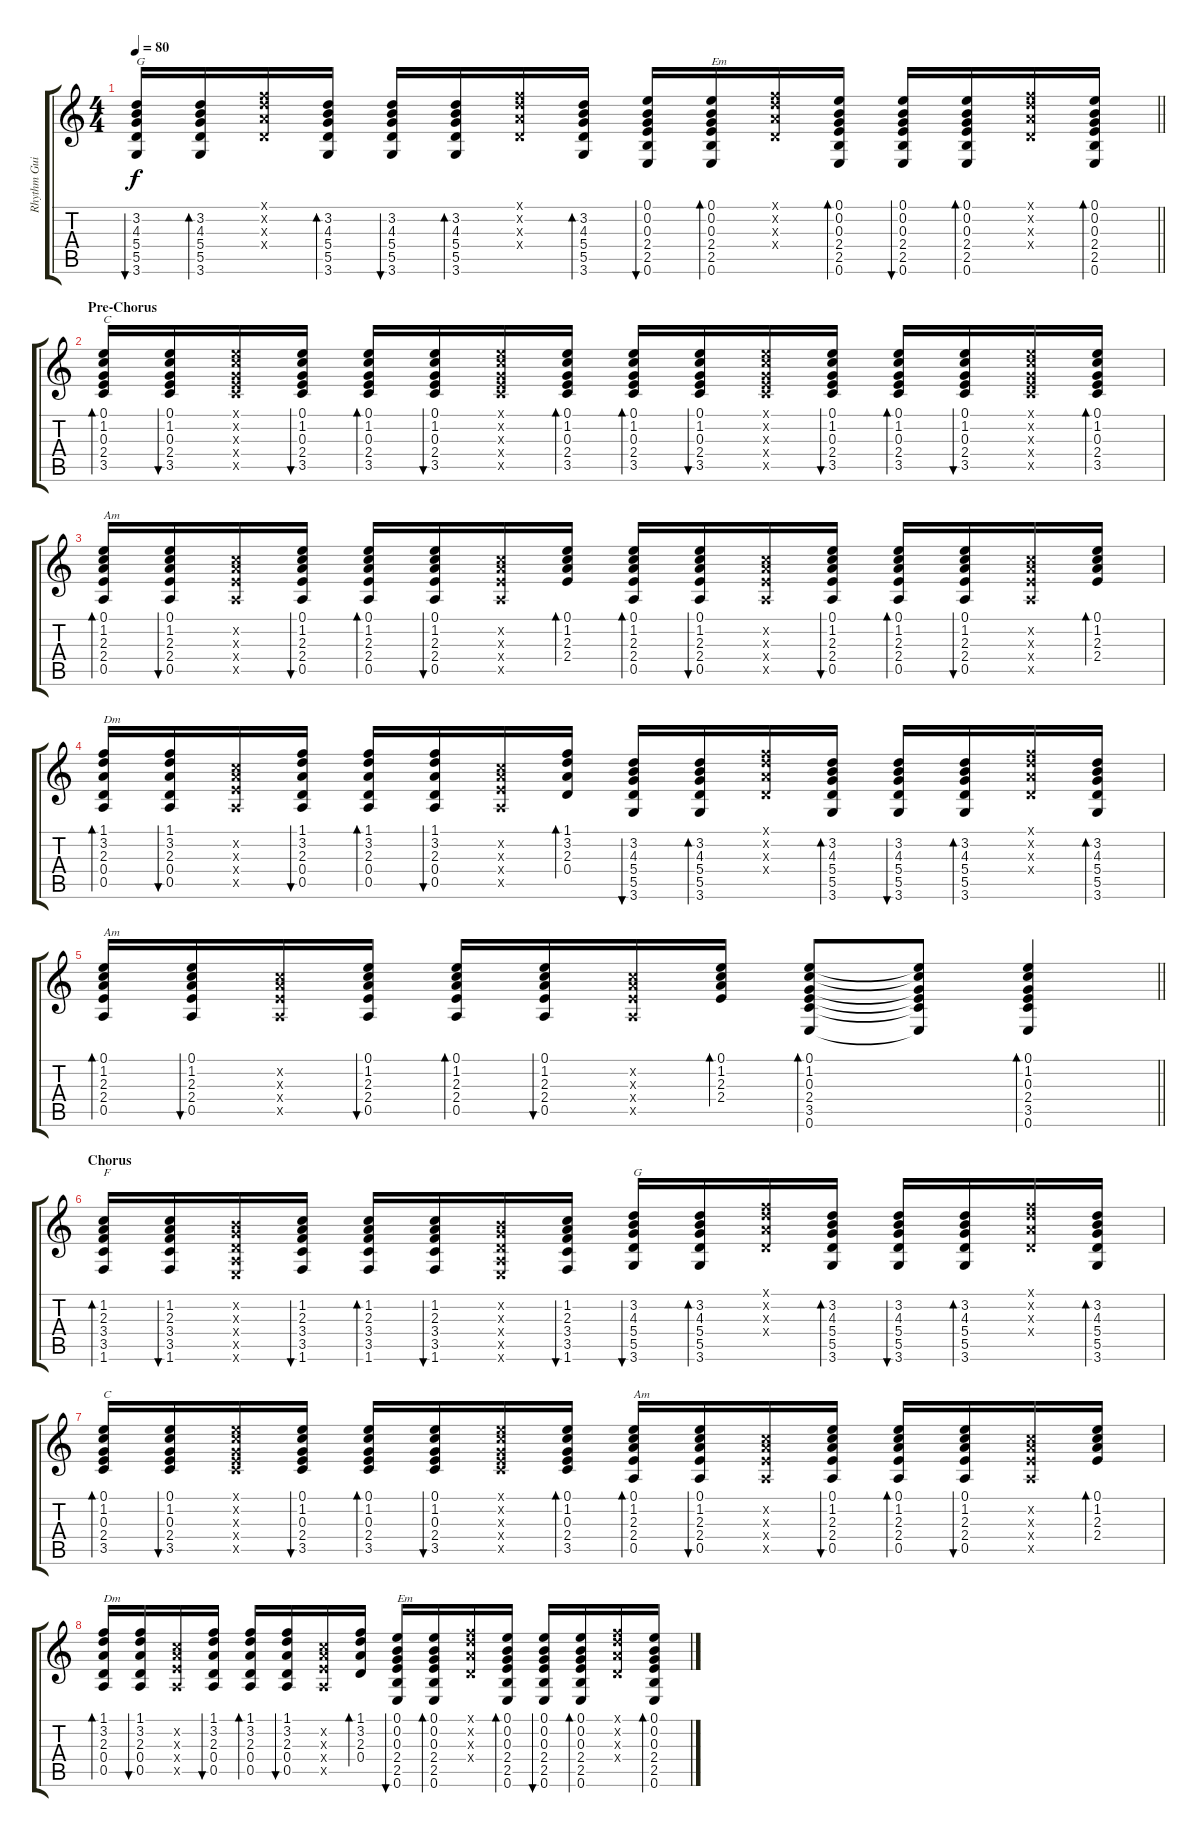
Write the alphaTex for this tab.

\track ("Rhythm Guiatr" "Rhythm Gui") {instrument acousticguitarsteel}
\staff {score tabs}
\tuning (E4 B3 G3 D3 A2 E2) {hide}
\ts (4 4)
\tempo 80
\clef g2
\barLineRight lightlight
\ks c
(3.2 4.3 5.4 5.5 3.6).16{bu 60 txt "G" dy f} (3.2 4.3 5.4 5.5 3.6).16{bd 60} (1.1{x} 3.2{x} 2.3{x} 0.4{x}).16 (3.2 4.3 5.4 5.5 3.6).16{bd 60} (3.2 4.3 5.4 5.5 3.6).16{bu 60} (3.2 4.3 5.4 5.5 3.6).16{bd 60} (1.1{x} 3.2{x} 2.3{x} 0.4{x}).16 (3.2 4.3 5.4 5.5 3.6).16{bd 60} (0.1 0.2 0.3 2.4 2.5 0.6).16{bu 60} (0.1 0.2 0.3 2.4 2.5 0.6).16{bd 60 txt "Em"} (1.1{x} 3.2{x} 2.3{x} 0.4{x}).16 (0.1 0.2 0.3 2.4 2.5 0.6).16{bd 60} (0.1 0.2 0.3 2.4 2.5 0.6).16{bu 60} (0.1 0.2 0.3 2.4 2.5 0.6).16{bd 60} (1.1{x} 3.2{x} 2.3{x} 0.4{x}).16 (0.1 0.2 0.3 2.4 2.5 0.6).16{bd 60} |
\section ("" "Pre-Chorus")
(0.1 1.2 0.3 2.4 3.5).16{bd 60 txt "C"} (0.1 1.2 0.3 2.4 3.5).16{bu 60} (0.1{x} 1.2{x} 0.3{x} 2.4{x} 3.5{x}).16 (0.1 1.2 0.3 2.4 3.5).16{bu 60} (0.1 1.2 0.3 2.4 3.5).16{bd 60} (0.1 1.2 0.3 2.4 3.5).16{bu 60} (0.1{x} 1.2{x} 0.3{x} 2.4{x} 3.5{x}).16 (0.1 1.2 0.3 2.4 3.5).16{bd 60} (0.1 1.2 0.3 2.4 3.5).16{bd 60} (0.1 1.2 0.3 2.4 3.5).16{bu 60} (0.1{x} 1.2{x} 0.3{x} 2.4{x} 3.5{x}).16 (0.1 1.2 0.3 2.4 3.5).16{bu 60} (0.1 1.2 0.3 2.4 3.5).16{bd 60} (0.1 1.2 0.3 2.4 3.5).16{bu 60} (0.1{x} 1.2{x} 0.3{x} 2.4{x} 3.5{x}).16 (0.1 1.2 0.3 2.4 3.5).16{bd 60} |
(0.1 1.2 2.3 2.4 0.5).16{bd 60 txt "Am"} (0.1 1.2 2.3 2.4 0.5).16{bu 60} (1.2{x} 2.3{x} 2.4{x} 0.5{x}).16 (0.1 1.2 2.3 2.4 0.5).16{bu 60} (0.1 1.2 2.3 2.4 0.5).16{bd 60} (0.1 1.2 2.3 2.4 0.5).16{bu 60} (1.2{x} 2.3{x} 2.4{x} 0.5{x}).16 (0.1 1.2 2.3 2.4).16{bd 60} (0.1 1.2 2.3 2.4 0.5).16{bd 60} (0.1 1.2 2.3 2.4 0.5).16{bu 60} (1.2{x} 2.3{x} 2.4{x} 0.5{x}).16 (0.1 1.2 2.3 2.4 0.5).16{bu 60} (0.1 1.2 2.3 2.4 0.5).16{bd 60} (0.1 1.2 2.3 2.4 0.5).16{bu 60} (1.2{x} 2.3{x} 2.4{x} 0.5{x}).16 (0.1 1.2 2.3 2.4).16{bd 60} |
(1.1 3.2 2.3 0.4 0.5).16{bd 60 txt "Dm"} (1.1 3.2 2.3 0.4 0.5).16{bu 60} (1.2{x} 2.3{x} 2.4{x} 0.5{x}).16 (1.1 3.2 2.3 0.4 0.5).16{bu 60} (1.1 3.2 2.3 0.4 0.5).16{bd 60} (1.1 3.2 2.3 0.4 0.5).16{bu 60} (1.2{x} 2.3{x} 2.4{x} 0.5{x}).16 (1.1 3.2 2.3 0.4).16{bd 60} (3.2 4.3 5.4 5.5 3.6).16{bu 60} (3.2 4.3 5.4 5.5 3.6).16{bd 60} (1.1{x} 3.2{x} 2.3{x} 0.4{x}).16 (3.2 4.3 5.4 5.5 3.6).16{bd 60} (3.2 4.3 5.4 5.5 3.6).16{bu 60} (3.2 4.3 5.4 5.5 3.6).16{bd 60} (1.1{x} 3.2{x} 2.3{x} 0.4{x}).16 (3.2 4.3 5.4 5.5 3.6).16{bd 60} |
\barLineRight lightlight
(0.1 1.2 2.3 2.4 0.5).16{bd 60 txt "Am"} (0.1 1.2 2.3 2.4 0.5).16{bu 60} (1.2{x} 2.3{x} 2.4{x} 0.5{x}).16 (0.1 1.2 2.3 2.4 0.5).16{bu 60} (0.1 1.2 2.3 2.4 0.5).16{bd 60} (0.1 1.2 2.3 2.4 0.5).16{bu 60} (1.2{x} 2.3{x} 2.4{x} 0.5{x}).16 (0.1 1.2 2.3 2.4).16{bd 60} (0.1 1.2 0.3 2.4 3.5 0.6).8{bd 60} (0.1{t} 1.2{t} 0.3{t} 2.4{t} 3.5{t} 0.6{t}).8 (0.1 1.2 0.3 2.4 3.5 0.6).4{bd 60} |
\section ("" "Chorus")
(1.2 2.3 3.4 3.5 1.6).16{bd 60 txt "F"} (1.2 2.3 3.4 3.5 1.6).16{bu 60} (0.2{x} 0.3{x} 0.4{x} 0.5{x} 0.6{x}).16 (1.2 2.3 3.4 3.5 1.6).16{bu 60} (1.2 2.3 3.4 3.5 1.6).16{bd 60} (1.2 2.3 3.4 3.5 1.6).16{bu 60} (0.2{x} 0.3{x} 0.4{x} 0.5{x} 0.6{x}).16 (1.2 2.3 3.4 3.5 1.6).16{bu 60} (3.2 4.3 5.4 5.5 3.6).16{bu 60 txt "G"} (3.2 4.3 5.4 5.5 3.6).16{bd 60} (1.1{x} 3.2{x} 2.3{x} 0.4{x}).16 (3.2 4.3 5.4 5.5 3.6).16{bd 60} (3.2 4.3 5.4 5.5 3.6).16{bu 60} (3.2 4.3 5.4 5.5 3.6).16{bd 60} (1.1{x} 3.2{x} 2.3{x} 0.4{x}).16 (3.2 4.3 5.4 5.5 3.6).16{bd 60} |
(0.1 1.2 0.3 2.4 3.5).16{bd 60 txt "C"} (0.1 1.2 0.3 2.4 3.5).16{bu 60} (0.1{x} 1.2{x} 0.3{x} 2.4{x} 3.5{x}).16 (0.1 1.2 0.3 2.4 3.5).16{bu 60} (0.1 1.2 0.3 2.4 3.5).16{bd 60} (0.1 1.2 0.3 2.4 3.5).16{bu 60} (0.1{x} 1.2{x} 0.3{x} 2.4{x} 3.5{x}).16 (0.1 1.2 0.3 2.4 3.5).16{bd 60} (0.1 1.2 2.3 2.4 0.5).16{bd 60 txt "Am"} (0.1 1.2 2.3 2.4 0.5).16{bu 60} (1.2{x} 2.3{x} 2.4{x} 0.5{x}).16 (0.1 1.2 2.3 2.4 0.5).16{bu 60} (0.1 1.2 2.3 2.4 0.5).16{bd 60} (0.1 1.2 2.3 2.4 0.5).16{bu 60} (1.2{x} 2.3{x} 2.4{x} 0.5{x}).16 (0.1 1.2 2.3 2.4).16{bd 60} |
(1.1 3.2 2.3 0.4 0.5).16{bd 60 txt "Dm"} (1.1 3.2 2.3 0.4 0.5).16{bu 60} (1.2{x} 2.3{x} 2.4{x} 0.5{x}).16 (1.1 3.2 2.3 0.4 0.5).16{bu 60} (1.1 3.2 2.3 0.4 0.5).16{bd 60} (1.1 3.2 2.3 0.4 0.5).16{bu 60} (1.2{x} 2.3{x} 2.4{x} 0.5{x}).16 (1.1 3.2 2.3 0.4).16{bd 60} (0.1 0.2 0.3 2.4 2.5 0.6).16{bu 60 txt "Em"} (0.1 0.2 0.3 2.4 2.5 0.6).16{bd 60} (1.1{x} 3.2{x} 2.3{x} 0.4{x}).16 (0.1 0.2 0.3 2.4 2.5 0.6).16{bd 60} (0.1 0.2 0.3 2.4 2.5 0.6).16{bu 60} (0.1 0.2 0.3 2.4 2.5 0.6).16{bd 60} (1.1{x} 3.2{x} 2.3{x} 0.4{x}).16 (0.1 0.2 0.3 2.4 2.5 0.6).16{bd 60}
